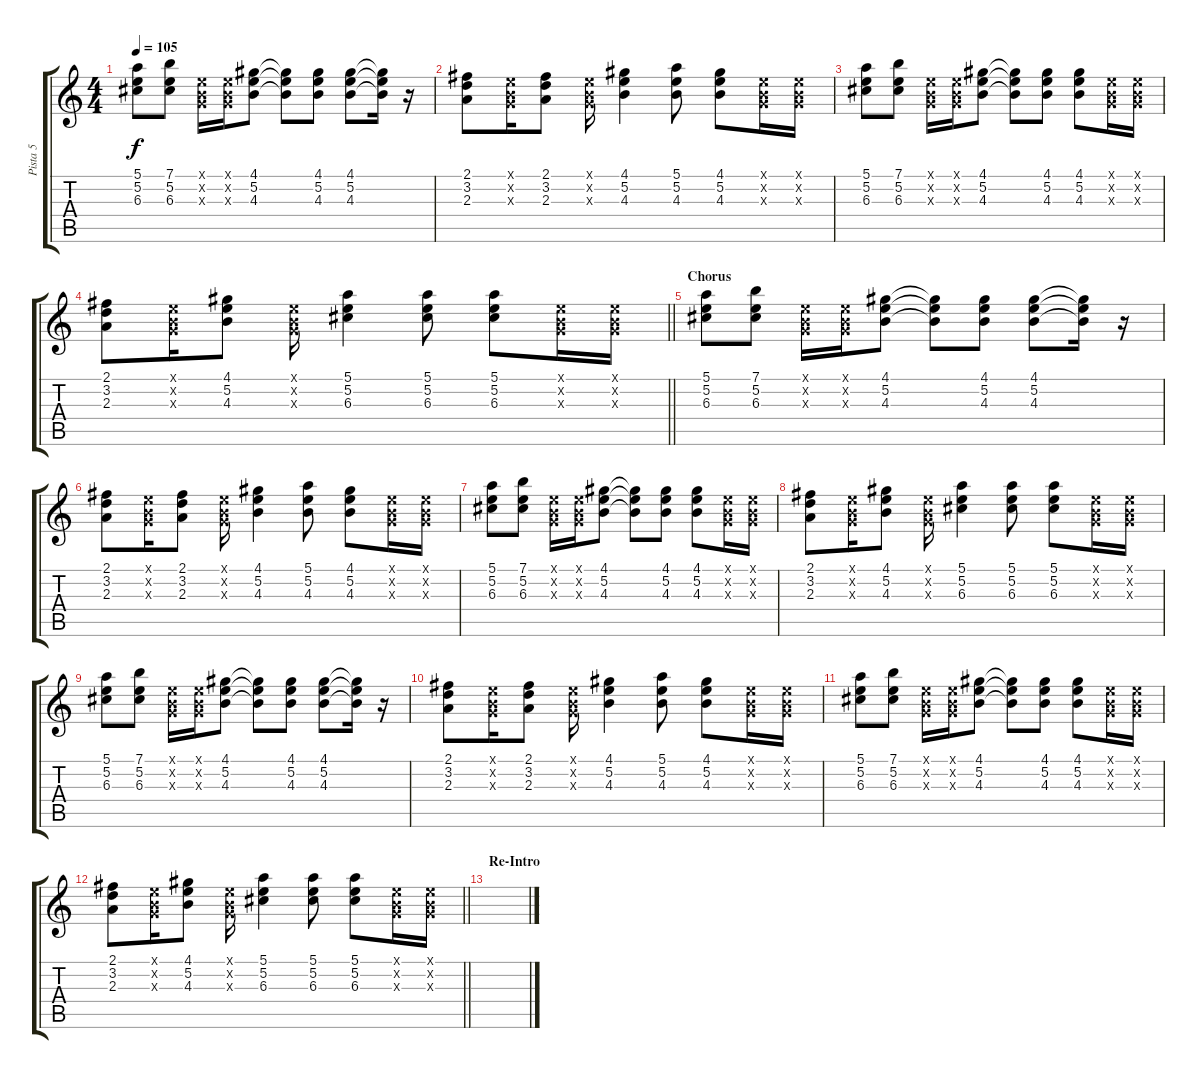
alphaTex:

\track ("Pista 5" "Pista 5") {instrument acousticguitarsteel}
\staff {score tabs}
\tuning (E4 B3 G3 D3 A2 E2) {hide}
\ts (4 4)
\tempo 105
\clef g2
\ks c
(5.1 5.2 6.3).8{dy f} (7.1 5.2 6.3).8 (0.1{x} 0.2{x} 0.3{x}).16 (0.1{x} 0.2{x} 0.3{x}).16 (4.1 5.2 4.3).8 (4.1{t} 5.2{t} 4.3{t}).8 (4.1 5.2 4.3).8 (4.1 5.2 4.3).8 (4.1{t} 5.2{t} 4.3{t}).16 r.16 |
(2.1 3.2 2.3).8 (0.1{x} 0.2{x} 0.3{x}).16 (2.1 3.2 2.3).8 (0.1{x} 0.2{x} 0.3{x}).16 (4.1 5.2 4.3).4 (5.1 5.2 4.3).8 (4.1 5.2 4.3).8 (0.1{x} 0.2{x} 0.3{x}).16 (0.1{x} 0.2{x} 0.3{x}).16 |
(5.1 5.2 6.3).8 (7.1 5.2 6.3).8 (0.1{x} 0.2{x} 0.3{x}).16 (0.1{x} 0.2{x} 0.3{x}).16 (4.1 5.2 4.3).8 (4.1{t} 5.2{t} 4.3{t}).8 (4.1 5.2 4.3).8 (4.1 5.2 4.3).8 (0.1{x} 0.2{x} 0.3{x}).16 (0.1{x} 0.2{x} 0.3{x}).16 |
\barLineRight lightlight
(2.1 3.2 2.3).8 (0.1{x} 0.2{x} 0.3{x}).16 (4.1 5.2 4.3).8 (0.1{x} 0.2{x} 0.3{x}).16 (5.1 5.2 6.3).4 (5.1 5.2 6.3).8 (5.1 5.2 6.3).8 (0.1{x} 0.2{x} 0.3{x}).16 (0.1{x} 0.2{x} 0.3{x}).16 |
\section ("" "Chorus")
(5.1 5.2 6.3).8 (7.1 5.2 6.3).8 (0.1{x} 0.2{x} 0.3{x}).16 (0.1{x} 0.2{x} 0.3{x}).16 (4.1 5.2 4.3).8 (4.1{t} 5.2{t} 4.3{t}).8 (4.1 5.2 4.3).8 (4.1 5.2 4.3).8 (4.1{t} 5.2{t} 4.3{t}).16 r.16 |
(2.1 3.2 2.3).8 (0.1{x} 0.2{x} 0.3{x}).16 (2.1 3.2 2.3).8 (0.1{x} 0.2{x} 0.3{x}).16 (4.1 5.2 4.3).4 (5.1 5.2 4.3).8 (4.1 5.2 4.3).8 (0.1{x} 0.2{x} 0.3{x}).16 (0.1{x} 0.2{x} 0.3{x}).16 |
(5.1 5.2 6.3).8 (7.1 5.2 6.3).8 (0.1{x} 0.2{x} 0.3{x}).16 (0.1{x} 0.2{x} 0.3{x}).16 (4.1 5.2 4.3).8 (4.1{t} 5.2{t} 4.3{t}).8 (4.1 5.2 4.3).8 (4.1 5.2 4.3).8 (0.1{x} 0.2{x} 0.3{x}).16 (0.1{x} 0.2{x} 0.3{x}).16 |
(2.1 3.2 2.3).8 (0.1{x} 0.2{x} 0.3{x}).16 (4.1 5.2 4.3).8 (0.1{x} 0.2{x} 0.3{x}).16 (5.1 5.2 6.3).4 (5.1 5.2 6.3).8 (5.1 5.2 6.3).8 (0.1{x} 0.2{x} 0.3{x}).16 (0.1{x} 0.2{x} 0.3{x}).16 |
(5.1 5.2 6.3).8 (7.1 5.2 6.3).8 (0.1{x} 0.2{x} 0.3{x}).16 (0.1{x} 0.2{x} 0.3{x}).16 (4.1 5.2 4.3).8 (4.1{t} 5.2{t} 4.3{t}).8 (4.1 5.2 4.3).8 (4.1 5.2 4.3).8 (4.1{t} 5.2{t} 4.3{t}).16 r.16 |
(2.1 3.2 2.3).8 (0.1{x} 0.2{x} 0.3{x}).16 (2.1 3.2 2.3).8 (0.1{x} 0.2{x} 0.3{x}).16 (4.1 5.2 4.3).4 (5.1 5.2 4.3).8 (4.1 5.2 4.3).8 (0.1{x} 0.2{x} 0.3{x}).16 (0.1{x} 0.2{x} 0.3{x}).16 |
(5.1 5.2 6.3).8 (7.1 5.2 6.3).8 (0.1{x} 0.2{x} 0.3{x}).16 (0.1{x} 0.2{x} 0.3{x}).16 (4.1 5.2 4.3).8 (4.1{t} 5.2{t} 4.3{t}).8 (4.1 5.2 4.3).8 (4.1 5.2 4.3).8 (0.1{x} 0.2{x} 0.3{x}).16 (0.1{x} 0.2{x} 0.3{x}).16 |
\barLineRight lightlight
(2.1 3.2 2.3).8 (0.1{x} 0.2{x} 0.3{x}).16 (4.1 5.2 4.3).8 (0.1{x} 0.2{x} 0.3{x}).16 (5.1 5.2 6.3).4 (5.1 5.2 6.3).8 (5.1 5.2 6.3).8 (0.1{x} 0.2{x} 0.3{x}).16 (0.1{x} 0.2{x} 0.3{x}).16 |
\section ("" "Re-Intro")
